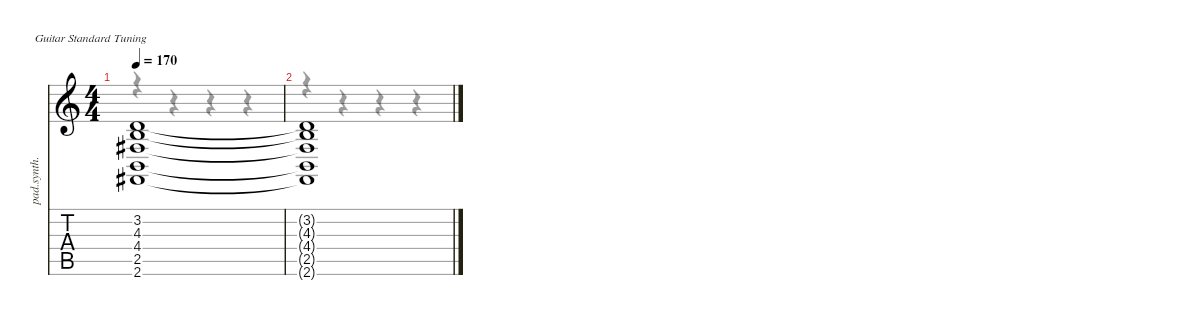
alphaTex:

\defaultSystemsLayout 4
\hideDynamics
\bracketExtendMode nobrackets
\otherSystemsTrackNameOrientation horizontal
\track ("Pad" "pad.synth.") {instrument pad3polysynth}
\staff {score tabs}
\tuning (E4 B3 G3 D3 A2 E2)
\voice
\ts (4 4)
\tempo 170
\clef g2
\ks c
(3.2 4.3 4.4{acc #} 2.5 2.6{acc #}).1{dy f beam Up} |
(3.2{t} 4.3{t} 4.4{t acc #} 2.5{t} 2.6{t acc #}).1{beam Up}
\voice
\clef g2
\ottava regular
\simile none
\ks c
r.4{dy mf beam Down} r.4{beam Down} r.4{beam Down} r.4{beam Down} |
r.4{beam Down} r.4{beam Down} r.4{beam Down} r.4{beam Down}
